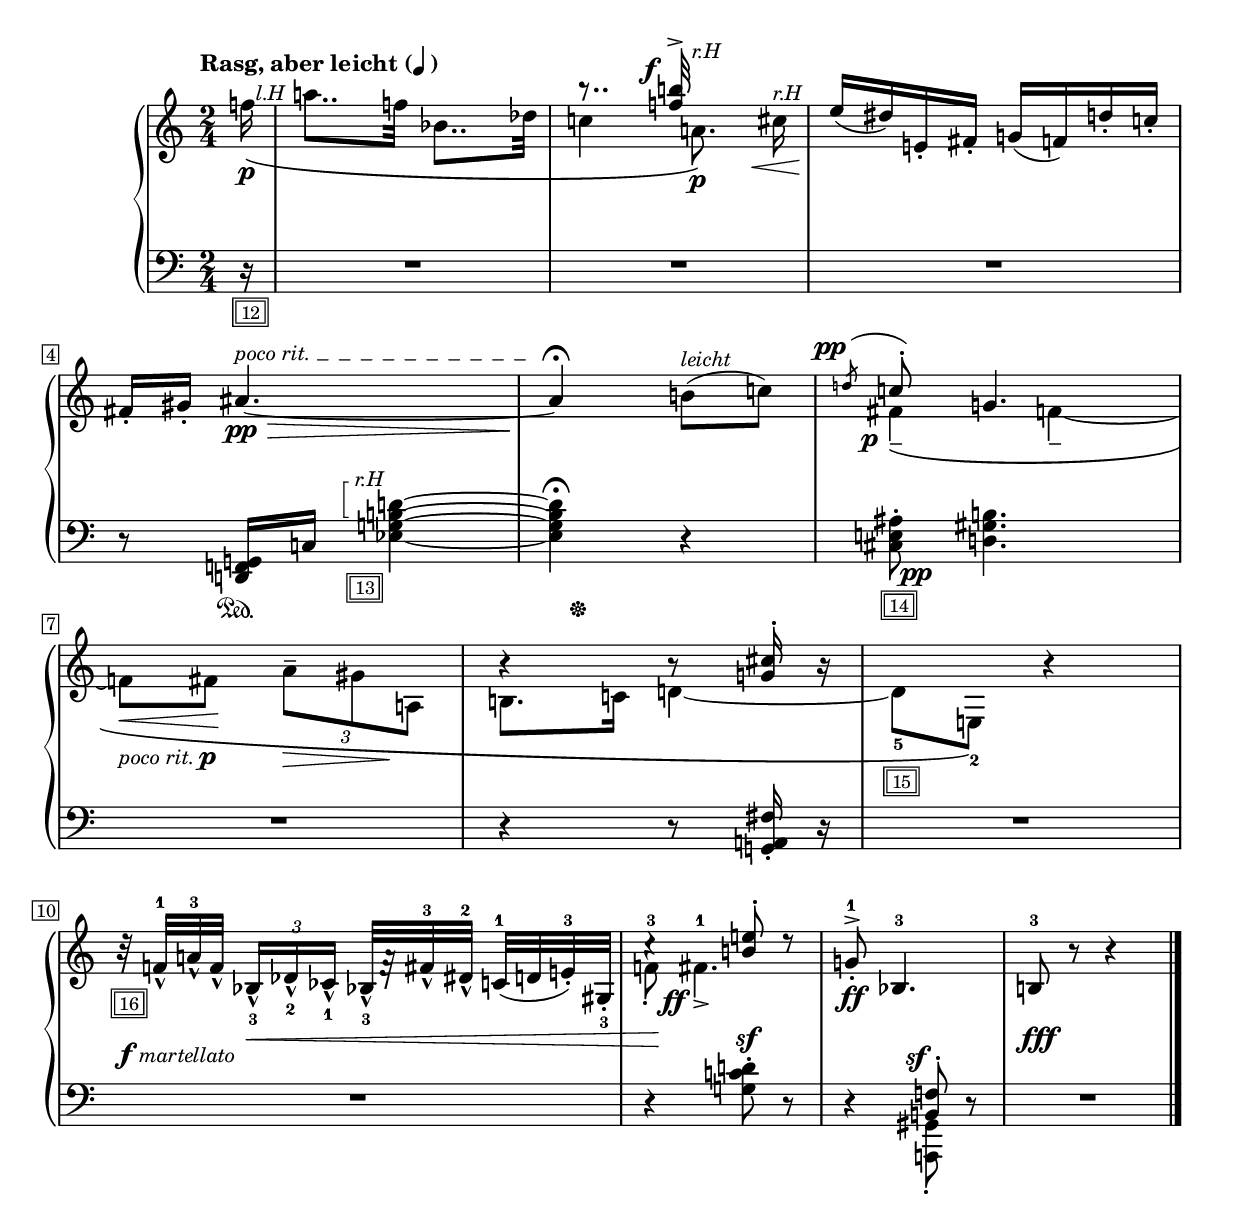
Global = {
  \key c \major
  \time 2/4
  \include "../global.ly"
}

csBracket = \override PianoStaff.Arpeggio.stencil = #ly:arpeggio::brew-chord-bracket
lH = \markup { \small\italic "l.H" }
rH = \markup { \small\italic "r.H" }

Sopran = \context Voice = "one" \relative c'' {
  \voiceOne
  \override MultiMeasureRest.staff-position = #0
  \override Rest.staff-position = #0
  \stemUp\slurNeutral\tieDown
  %1
  \tempo \markup {
    \bold\concat { "Rasg, aber leicht (" { \tiny\note {4} #1 } " )" }
  }
  \partial 16 s16
  %1
  | s2
  | b'8..\rest
    \once\override Staff.TextScript.extra-offset = #'(-2.5 . -5)
    <f! b!>32^>^\markup {
    \dynamic f
    }
    s4
  | e16[( dis) e,!_. fis_.] g![( f!) d'!_. c!_.]
    \break
  | fis,16_.[ gis_.] ais4.~\pp\>^\markup {
      \small\italic "poco rit."
      \draw-dashed-line #'(20 . 0)
    }
  %5
  | ais4\fermata\! s4
  | \slurUp
    \once\override Staff.TextScript.extra-offset = #'(-2.5 . -3)
    \acciaccatura d!8^\markup { \dynamic pp } c!8^. g!4.
    \break
  | s2
  | r4 r8 <g! cis>16^. r
  | s2
    \break
  %10
  | r32_\markup \annotation {16}
    f!_\marcato-1[ a!_\marcato-3 f_\marcato]
    \tuplet 3/2 { bes,16_\marcato_3[ des_\marcato_2 ces_\marcato_1] }
    bes!32_\marcato_3[ f'\rest fis_\marcato-3 dis!_\marcato-2]
    c!-1[_( d! e!_.-3) gis,_._3 ]
  | c'4\rest <b! e!>8^. d\rest
  | g,!8^1^>_.\ff bes,4.^3
  | b!8^3 r r4
  \fine
}

Alto = \context Voice = "two" \relative c'' {
  \voiceTwo
  \override MultiMeasureRest.staff-position = #0
  \override Rest.staff-position = #0
  \stemDown\slurUp
  \partial 16
  \once\override Staff.TextScript.extra-offset = #'(1.5 . -0.5)
  f!16\(_\p^\lH
  %1
  | a!8.. f!32 bes,8.. des32
  | c!4 \autoBeamOff a!8.\p\)^\rH
    \once\override Hairpin.shorten-pair = #'(-2 . 0)
    cis16\<^\rH \autoBeamOn
  | s2*2\!
  | s4 b!8[(^\markup { \small\italic "leicht" } c!])
  %5
  | \once\override Staff.TextScript.extra-offset = #'(-2.5 . 2.5)
    \once\override PhrasingSlur.outside-staff-priority = #250
    fis,4_-\(_\markup { \dynamic p } f!_-~
  | f!8[\< fis\!]
    \tuplet 3/2 {
      \once\override Hairpin.shorten-pair = #'(0 . 3)
      a8^-\> gis a,!\!
    }
  | b!8.[ c!16] d!4~
  | d8-5[_\markup \annotation {15}
    e,!-2]\) r4
  | s2
  %10
  | f'!8_.^3
    \once\override Staff.TextScript.extra-offset = #'(-3.2 . 2)
    fis4._>^1_\markup {
      \dynamic ff
    }
}

Tenor = \context Voice = "three" \relative c' {
  \voiceThree
  \override MultiMeasureRest.staff-position = #0
  \override Rest.staff-position = #0
  \partial 16 s16
  %1
  | s2*11
  | s4
    \once\override Staff.TextScript.extra-offset = #'(-2 . -2)
    <b,! f'!>8^.^\markup { \dynamic sf } s
  | R1*1/2
}

Bass = \context Voice = "four" \relative c {
  \voiceFour
  \override MultiMeasureRest.staff-position = #0
  \override Rest.staff-position = #0
  \phrasingSlurNeutral\stemUp\slurNeutral\tieNeutral
  \partial 16 r16_\markup \annotation {12}
  %1
  | R1*1/2
  | R1*1/2
  | R1*1/2
  | r8 <d,! f! g!>16[\sustainOn c'!]
    \stemDown
    \once\override Arpeggio.positions = #'(3 . 5)
    \once\override Staff.TextScript.extra-offset = #'(-3.3 . 0.4)
    \csBracket <ees g! b! d!>4~\arpeggio_\markup \annotation {13}^\rH
    \revert PianoStaff.Arpeggio.stencil
  %5
  | q^\fermata\tweak X-offset 2\tweak Y-offset -4\sustainOff r
  | \once\override Staff.TextScript.extra-offset = #'(0 . 0.5)
    <cis e! ais>8^._\markup {
      " " \dynamic pp
    }_\markup \annotation {14}
    <d! gis b!>4.
  | R1*1/2
  | r4 r8 \stemUp <g,! a! fis'>16_. r
  | R1*1/2
  %10
  | R1*1/2
  | \stemDown r4 <g'! c! d!>8^. r
  | r4 <a,,! gis'>8_. r
  | s2
  \fine
}

centerDynamics = {
  \partial 16 r16
  %1
  | s2*6
  | s4_\markup { \small\italic "poco rit." \dynamic p } s
  | s2*2
  %10
  | \override Hairpin.to-barline = ##f
    s8_\markup { \dynamic f \small\italic "martellato" } s8\< s4
  | s8\! s s\sf s
  | s2
  | s4\fff s
}

\score {
  \new PianoStaff \with { connectArpeggios = ##t }
  <<
    \accidentalStyle Score.piano
    \context Staff = "upper" <<
      \set Staff.midiInstrument = #"acoustic grand"
      \Global
      \clef treble
      \Sopran
      \Alto
    >>
    \context Dynamics <<
      \Global \centerDynamics
    >>
    \context Staff = "lower" <<
      \set Staff.midiInstrument = #"acoustic grand"
      \Global
      \clef bass
      \Tenor
      \Bass
    >>
  >>
  \header {
    %composer = "Arnold Schönberg"
    %opus = "Op. 19"
    title = \markup {
      \fill-line {
        \center-column {
          \line { \abs-fontsize #20 "IV." }
        }
      }
    }
    subtitle = #f
  }
  \layout {
    \context {
      \PianoStaff
      % More space between staves in the same PianoStaff
      \override StaffGrouper.staff-staff-spacing.minimum-distance = 14
      %\override TextScript.font-shape = #'italic
    }
  }
  \midi {
    \tempo 4 = 100
  }
}
